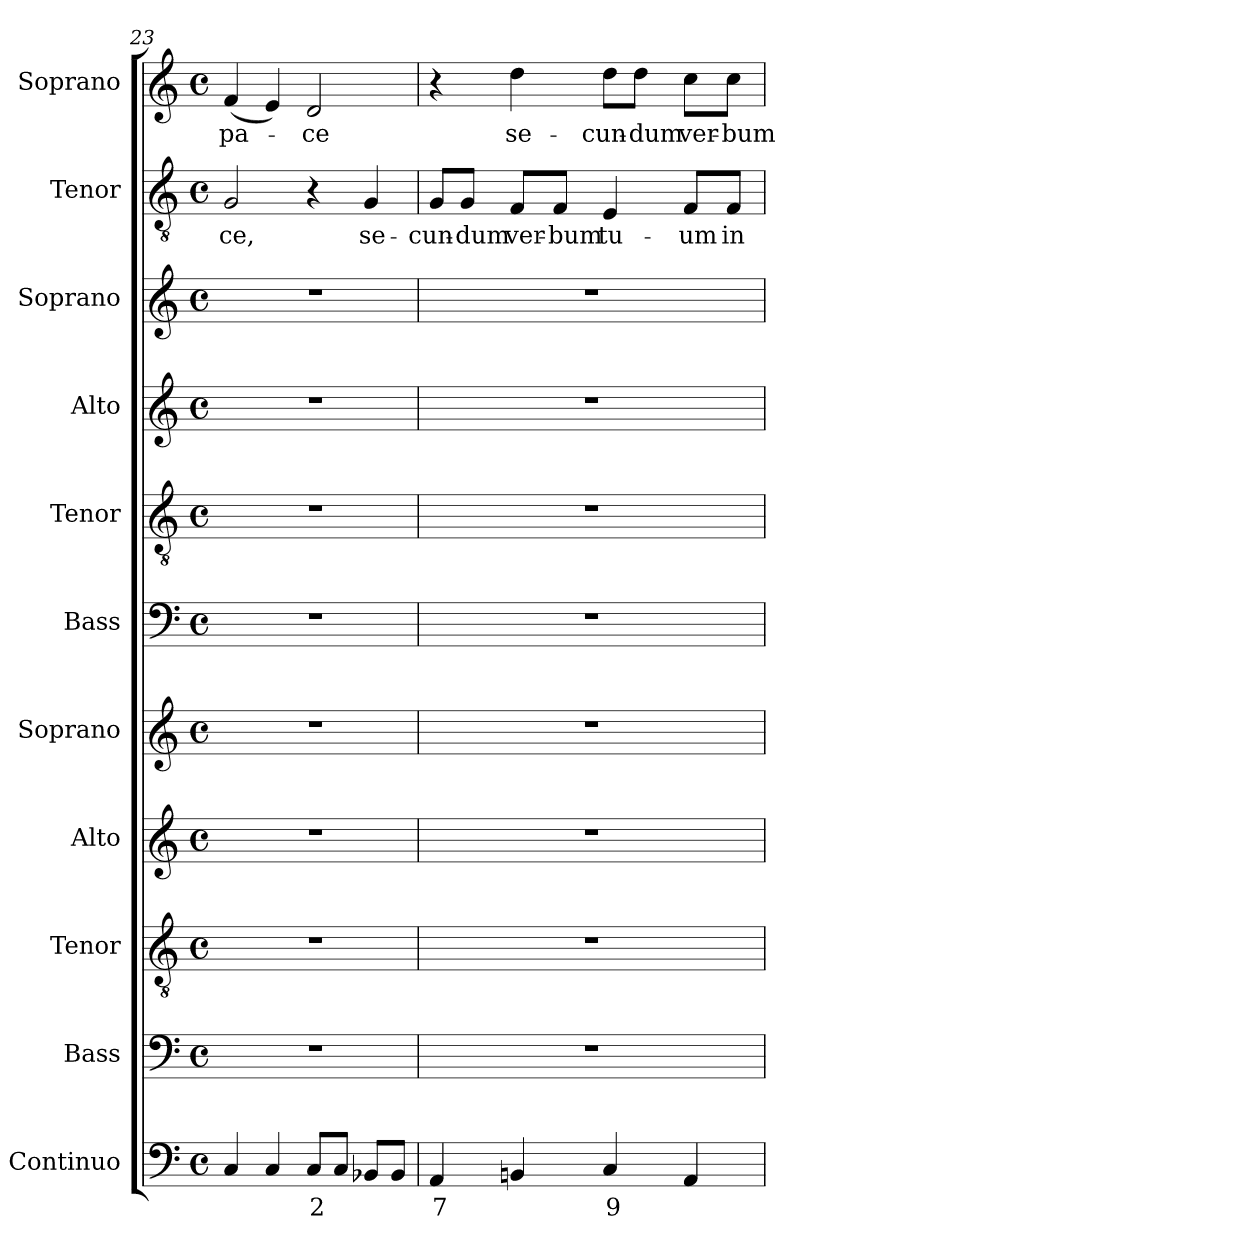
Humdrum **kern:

**kern	**text	**kern	**kern	**kern	**kern	**kern	**kern	**kern	**kern	**kern	**text	**kern	**text
*part11	*part11	*part10	*part9	*part8	*part7	*part6	*part5	*part4	*part3	*part2	*part2	*part1	*part1
*staff11	*staff11	*staff10	*staff9	*staff8	*staff7	*staff6	*staff5	*staff4	*staff3	*staff2	*staff2	*staff1	*staff1
*I"Continuo	*	*I"Bass	*I"Tenor	*I"Alto	*I"Soprano	*I"Bass	*I"Tenor	*I"Alto	*I"Soprano	*I"Tenor	*	*I"Soprano	*
*I'Cont.	*	*I'B.	*I'T.	*I'A.	*I'S.	*I'B.	*I'T.	*I'A.	*I'S.	*I'T.	*	*I'S.	*
*clefF4	*	*clefF4	*clefGv2	*clefG2	*clefG2	*clefF4	*clefGv2	*clefG2	*clefG2	*clefGv2	*	*clefG2	*
*	*	*	*ITrd7c12	*	*	*	*ITrd7c12	*	*	*ITrd7c12	*	*	*
*k[]	*	*k[]	*k[]	*k[]	*k[]	*k[]	*k[]	*k[]	*k[]	*k[]	*	*k[]	*
*C:	*	*C:	*C:	*C:	*C:	*C:	*C:	*C:	*C:	*C:	*	*C:	*
*M4/4	*	*M4/4	*M4/4	*M4/4	*M4/4	*M4/4	*M4/4	*M4/4	*M4/4	*M4/4	*	*M4/4	*
*met(c)	*	*met(c)	*met(c)	*met(c)	*met(c)	*met(c)	*met(c)	*met(c)	*met(c)	*met(c)	*	*met(c)	*
=23	=23	=23	=23	=23	=23	=23	=23	=23	=23	=23	=23	=23	=23
!	!	!	!	!	!	!	!	!	!	!	!LO:LY:b:color=#000000	!	!
!	!	!	!	!	!	!	!	!	!	!	!	!	!LO:LY:b:color=#000000
4Ci/	.	1r	1r	1r	1r	1r	1r	1r	1r	2GGi/	-ce,	(4fi/	pa-
4Ci/	.	.	.	.	.	.	.	.	.	.	.	4ei/)	.
!	!LO:LY:b:color=#000000	!	!	!	!	!	!	!	!	!	!	!	!
!	!	!	!	!	!	!	!	!	!	!	!	!	!LO:LY:b:color=#000000
8Ci/L	2	.	.	.	.	.	.	.	.	4r	.	2di/	-ce
8Ci/J	.	.	.	.	.	.	.	.	.	.	.	.	.
!	!	!	!	!	!	!	!	!	!	!	!LO:LY:b:color=#000000	!	!
8BB-Xi/L	.	.	.	.	.	.	.	.	.	4GGi/	se-	.	.
8BB-i/J	.	.	.	.	.	.	.	.	.	.	.	.	.
=24	=24	=24	=24	=24	=24	=24	=24	=24	=24	=24	=24	=24	=24
!	!LO:LY:b:color=#000000	!	!	!	!	!	!	!	!	!	!	!	!
!	!	!	!	!	!	!	!	!	!	!	!LO:LY:b:color=#000000	!	!
4AAi/	7	1r	1r	1r	1r	1r	1r	1r	1r	8GGi/L	-cun-	4r	.
!	!	!	!	!	!	!	!	!	!	!	!LO:LY:b:color=#000000	!	!
.	.	.	.	.	.	.	.	.	.	8GGi/J	-dum	.	.
!	!	!	!	!	!	!	!	!	!	!	!LO:LY:b:color=#000000	!	!
!	!	!	!	!	!	!	!	!	!	!	!	!	!LO:LY:b:color=#000000
4BBni/	.	.	.	.	.	.	.	.	.	8FFi/L	ver-	4ddi\	se-
!	!	!	!	!	!	!	!	!	!	!	!LO:LY:b:color=#000000	!	!
.	.	.	.	.	.	.	.	.	.	8FFi/J	-bum	.	.
!	!LO:LY:b:color=#000000	!	!	!	!	!	!	!	!	!	!	!	!
!	!	!	!	!	!	!	!	!	!	!	!LO:LY:b:color=#000000	!	!
!	!	!	!	!	!	!	!	!	!	!	!	!	!LO:LY:b:color=#000000
4Ci/	9	.	.	.	.	.	.	.	.	4EEi/	tu-	8ddi\L	-cun-
!	!	!	!	!	!	!	!	!	!	!	!	!	!LO:LY:b:color=#000000
.	.	.	.	.	.	.	.	.	.	.	.	8ddi\J	-dum
!	!	!	!	!	!	!	!	!	!	!	!LO:LY:b:color=#000000	!	!
!	!	!	!	!	!	!	!	!	!	!	!	!	!LO:LY:b:color=#000000
4AAi/	.	.	.	.	.	.	.	.	.	8FFi/L	-um	8cci\L	ver-
!	!	!	!	!	!	!	!	!	!	!	!LO:LY:b:color=#000000	!	!
!	!	!	!	!	!	!	!	!	!	!	!	!	!LO:LY:b:color=#000000
.	.	.	.	.	.	.	.	.	.	8FFi/J	in	8cci\J	-bum
=	=	=	=	=	=	=	=	=	=	=	=	=	=
*-	*-	*-	*-	*-	*-	*-	*-	*-	*-	*-	*-	*-	*-
